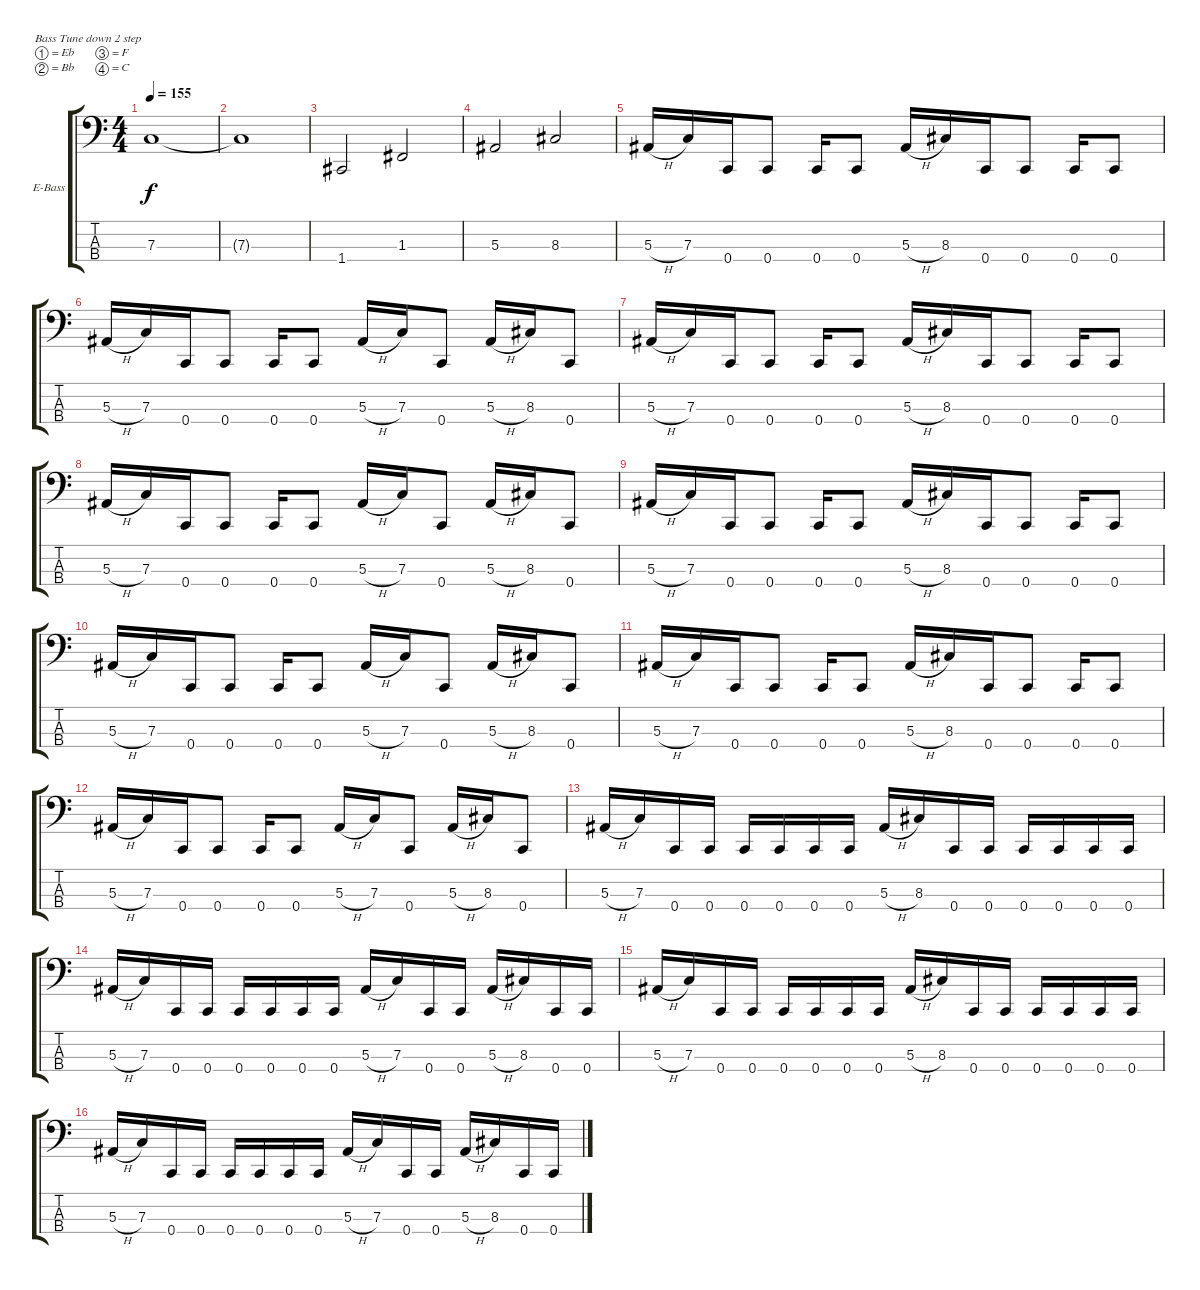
\defaultSystemsLayout 4
\bracketExtendMode groupsimilarinstruments
\firstSystemTrackNameOrientation horizontal
\otherSystemsTrackNameOrientation horizontal
\track ("Sharlee D'Angelo" "E-Bass") {instrument electricbassfinger}
\staff {score tabs}
\tuning (Eb2 Bb1 F1 C1)
\ts (4 4)
\tempo 155
\clef f4
\ks c
7.3.1{dy f} |
7.3{t}.1 |
1.4.2 1.3.2 |
5.3.2 8.3.2 |
5.3{h}.16 7.3.16 0.4.16 0.4.8 0.4.16 0.4.8 5.3{h}.16 8.3.16 0.4.16 0.4.8 0.4.16 0.4.8 |
5.3{h}.16 7.3.16 0.4.16 0.4.8 0.4.16 0.4.8 5.3{h}.16 7.3.16 0.4.8 5.3{h}.16 8.3.16 0.4.8 |
5.3{h}.16 7.3.16 0.4.16 0.4.8 0.4.16 0.4.8 5.3{h}.16 8.3.16 0.4.16 0.4.8 0.4.16 0.4.8 |
5.3{h}.16 7.3.16 0.4.16 0.4.8 0.4.16 0.4.8 5.3{h}.16 7.3.16 0.4.8 5.3{h}.16 8.3.16 0.4.8 |
5.3{h}.16 7.3.16 0.4.16 0.4.8 0.4.16 0.4.8 5.3{h}.16 8.3.16 0.4.16 0.4.8 0.4.16 0.4.8 |
5.3{h}.16 7.3.16 0.4.16 0.4.8 0.4.16 0.4.8 5.3{h}.16 7.3.16 0.4.8 5.3{h}.16 8.3.16 0.4.8 |
5.3{h}.16 7.3.16 0.4.16 0.4.8 0.4.16 0.4.8 5.3{h}.16 8.3.16 0.4.16 0.4.8 0.4.16 0.4.8 |
5.3{h}.16 7.3.16 0.4.16 0.4.8 0.4.16 0.4.8 5.3{h}.16 7.3.16 0.4.8 5.3{h}.16 8.3.16 0.4.8 |
5.3{h}.16 7.3.16 0.4.16 0.4.16 0.4.16 0.4.16 0.4.16 0.4.16 5.3{h}.16 8.3.16 0.4.16 0.4.16 0.4.16 0.4.16 0.4.16 0.4.16 |
5.3{h}.16 7.3.16 0.4.16 0.4.16 0.4.16 0.4.16 0.4.16 0.4.16 5.3{h}.16 7.3.16 0.4.16 0.4.16 5.3{h}.16 8.3.16 0.4.16 0.4.16 |
5.3{h}.16 7.3.16 0.4.16 0.4.16 0.4.16 0.4.16 0.4.16 0.4.16 5.3{h}.16 8.3.16 0.4.16 0.4.16 0.4.16 0.4.16 0.4.16 0.4.16 |
5.3{h}.16 7.3.16 0.4.16 0.4.16 0.4.16 0.4.16 0.4.16 0.4.16 5.3{h}.16 7.3.16 0.4.16 0.4.16 5.3{h}.16 8.3.16 0.4.16 0.4.16
